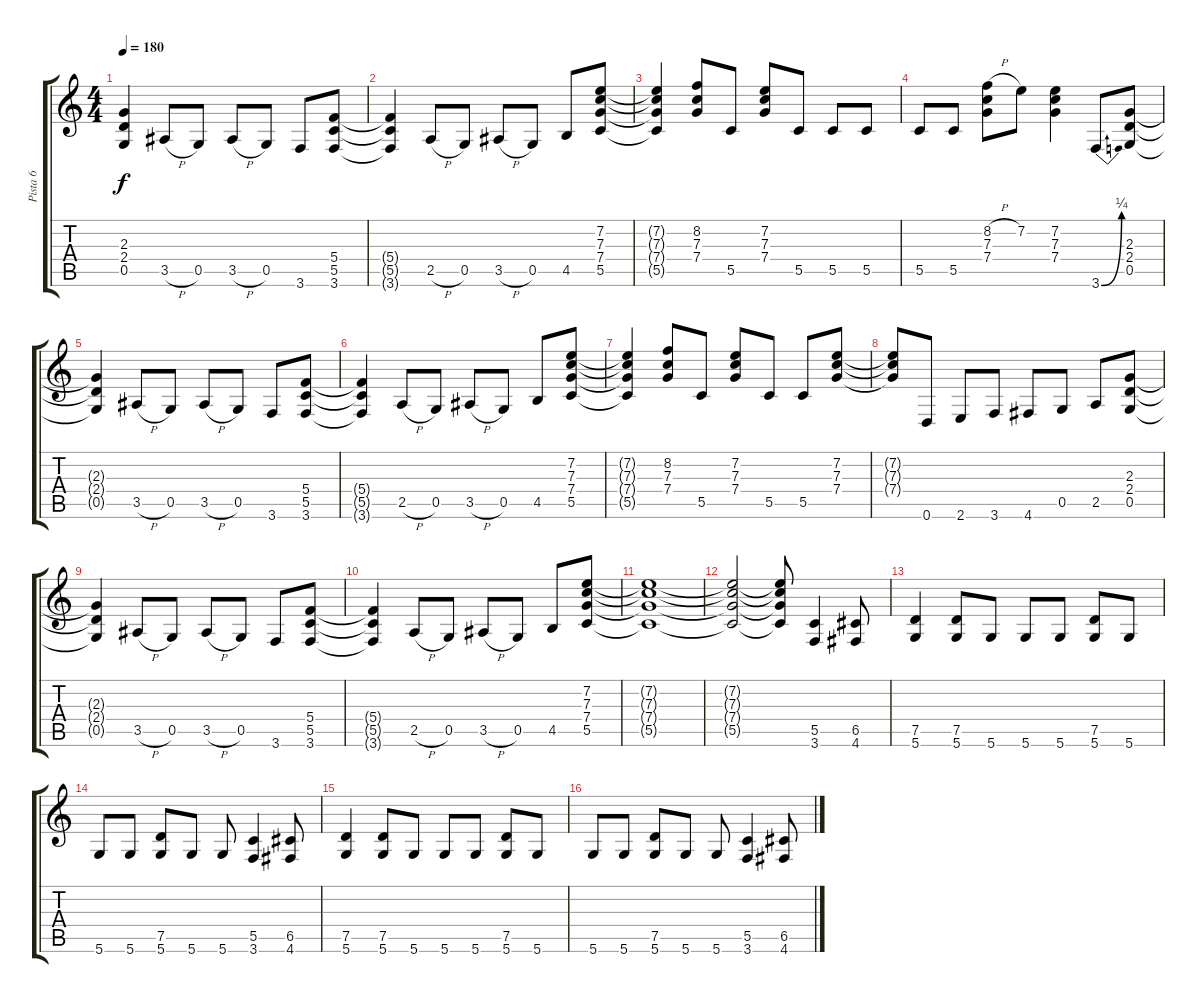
\track ("Pista 6" "Pista 6") {instrument overdrivenguitar}
\staff {score tabs}
\tuning (D4 A3 F3 C3 G2 D2) {hide}
\ts (4 4)
\tempo 180
\clef g2
\ks c
(2.3 2.4 0.5).4{dy f} 3.5{h}.8 0.5.8 3.5{h}.8 0.5.8 3.6.8 (5.4 5.5 3.6).8 |
(5.4{t} 5.5{t} 3.6{t}).4 2.5{h}.8 0.5.8 3.5{h}.8 0.5.8 4.5.8 (7.2 7.3 7.4 5.5).8 |
(7.2{t} 7.3{t} 7.4{t} 5.5{t}).4 (8.2 7.3 7.4).8 5.5.8 (7.2 7.3 7.4).8 5.5.8 5.5.8 5.5.8 |
5.5.8 5.5.8 (8.2{h} 7.3 7.4).8 7.2.8 (7.2 7.3 7.4).4 3.6{be (bend 0 0 60 1)}.8 (2.3 2.4 0.5).8 |
(2.3{t} 2.4{t} 0.5{t}).4 3.5{h}.8 0.5.8 3.5{h}.8 0.5.8 3.6.8 (5.4 5.5 3.6).8 |
(5.4{t} 5.5{t} 3.6{t}).4 2.5{h}.8 0.5.8 3.5{h}.8 0.5.8 4.5.8 (7.2 7.3 7.4 5.5).8 |
(7.2{t} 7.3{t} 7.4{t} 5.5{t}).4 (8.2 7.3 7.4).8 5.5.8 (7.2 7.3 7.4).8 5.5.8 5.5.8 (7.2 7.3 7.4).8 |
(7.2{t} 7.3{t} 7.4{t}).8 0.6.8 2.6.8 3.6.8 4.6.8 0.5.8 2.5.8 (2.3 2.4 0.5).8 |
(2.3{t} 2.4{t} 0.5{t}).4 3.5{h}.8 0.5.8 3.5{h}.8 0.5.8 3.6.8 (5.4 5.5 3.6).8 |
(5.4{t} 5.5{t} 3.6{t}).4 2.5{h}.8 0.5.8 3.5{h}.8 0.5.8 4.5.8 (7.2 7.3 7.4 5.5).8 |
(7.2{t} 7.3{t} 7.4{t} 5.5{t}).1 |
(7.2{t} 7.3{t} 7.4{t} 5.5{t}).2 (7.2{t} 7.3{t} 7.4{t} 5.5{t}).8 (5.5 3.6).4 (6.5 4.6).8 |
(7.5 5.6).4 (7.5 5.6).8 5.6.8 5.6.8 5.6.8 (7.5 5.6).8 5.6.8 |
5.6.8 5.6.8 (7.5 5.6).8 5.6.8 5.6.8 (5.5 3.6).4 (6.5 4.6).8 |
(7.5 5.6).4 (7.5 5.6).8 5.6.8 5.6.8 5.6.8 (7.5 5.6).8 5.6.8 |
5.6.8 5.6.8 (7.5 5.6).8 5.6.8 5.6.8 (5.5 3.6).4 (6.5 4.6).8
